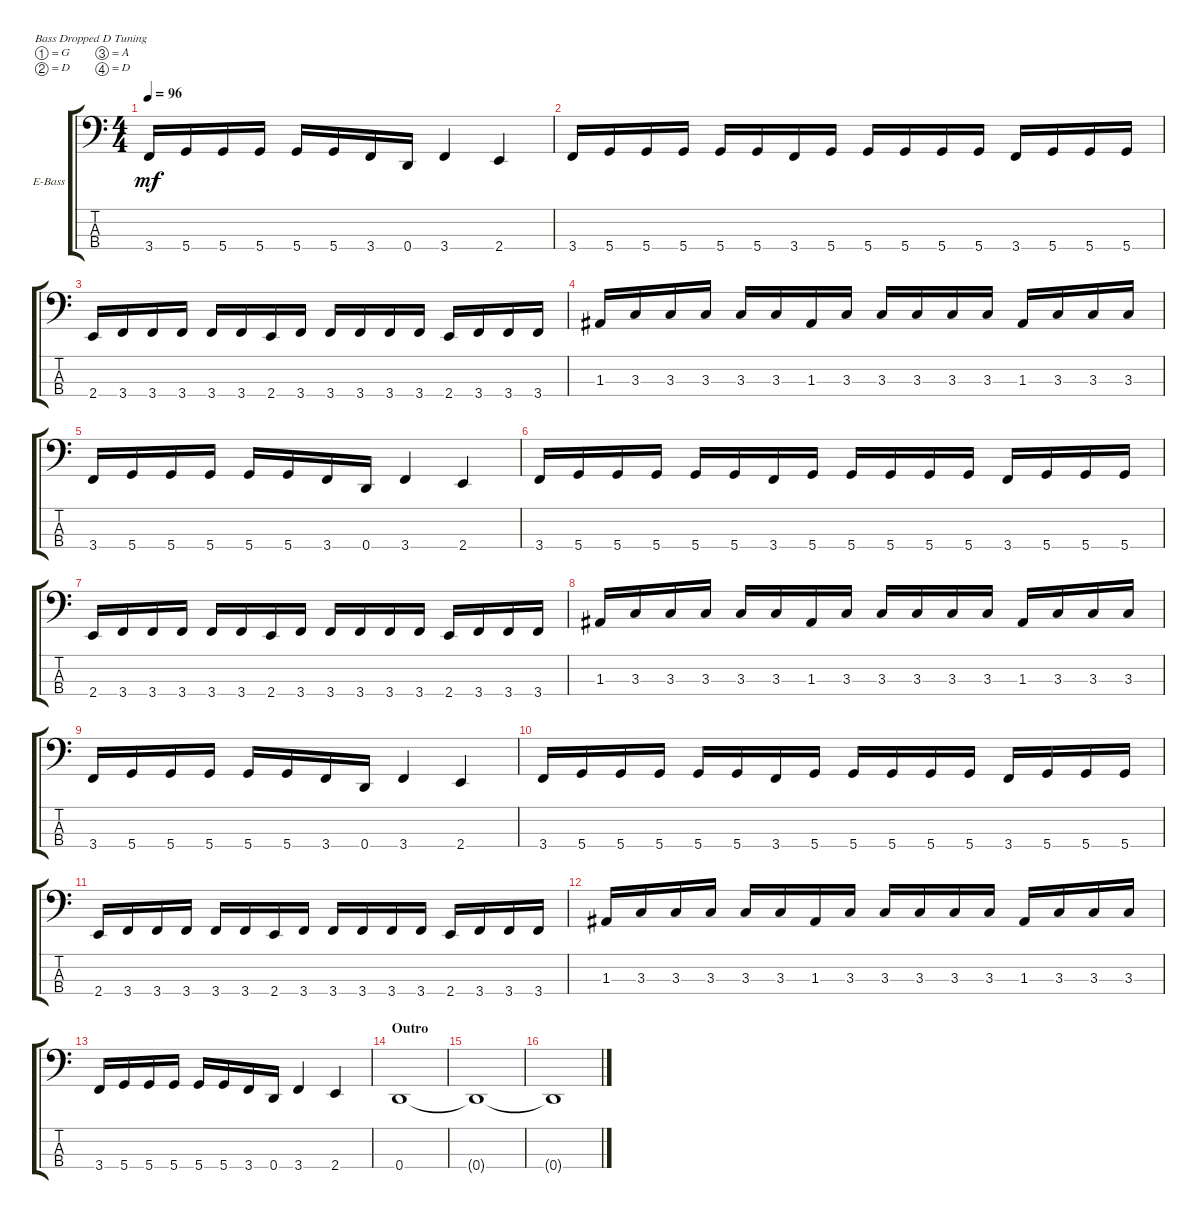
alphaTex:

\defaultSystemsLayout 4
\bracketExtendMode groupsimilarinstruments
\firstSystemTrackNameOrientation horizontal
\otherSystemsTrackNameOrientation horizontal
\track ("Wolstenholme Bass" "E-Bass") {instrument electricbassfinger}
\staff {score tabs}
\tuning (G2 D2 A1 D1)
\ts (4 4)
\tempo 96
\clef f4
\ks c
3.4.16{dy mf} 5.4.16 5.4.16 5.4.16 5.4.16 5.4.16 3.4.16 0.4.16 3.4.4 2.4.4 |
3.4.16 5.4.16 5.4.16 5.4.16 5.4.16 5.4.16 3.4.16 5.4.16 5.4.16 5.4.16 5.4.16 5.4.16 3.4.16 5.4.16 5.4.16 5.4.16 |
2.4.16 3.4.16 3.4.16 3.4.16 3.4.16 3.4.16 2.4.16 3.4.16 3.4.16 3.4.16 3.4.16 3.4.16 2.4.16 3.4.16 3.4.16 3.4.16 |
1.3.16 3.3.16 3.3.16 3.3.16 3.3.16 3.3.16 1.3.16 3.3.16 3.3.16 3.3.16 3.3.16 3.3.16 1.3.16 3.3.16 3.3.16 3.3.16 |
3.4.16 5.4.16 5.4.16 5.4.16 5.4.16 5.4.16 3.4.16 0.4.16 3.4.4 2.4.4 |
3.4.16 5.4.16 5.4.16 5.4.16 5.4.16 5.4.16 3.4.16 5.4.16 5.4.16 5.4.16 5.4.16 5.4.16 3.4.16 5.4.16 5.4.16 5.4.16 |
2.4.16 3.4.16 3.4.16 3.4.16 3.4.16 3.4.16 2.4.16 3.4.16 3.4.16 3.4.16 3.4.16 3.4.16 2.4.16 3.4.16 3.4.16 3.4.16 |
1.3.16 3.3.16 3.3.16 3.3.16 3.3.16 3.3.16 1.3.16 3.3.16 3.3.16 3.3.16 3.3.16 3.3.16 1.3.16 3.3.16 3.3.16 3.3.16 |
3.4.16 5.4.16 5.4.16 5.4.16 5.4.16 5.4.16 3.4.16 0.4.16 3.4.4 2.4.4 |
3.4.16 5.4.16 5.4.16 5.4.16 5.4.16 5.4.16 3.4.16 5.4.16 5.4.16 5.4.16 5.4.16 5.4.16 3.4.16 5.4.16 5.4.16 5.4.16 |
2.4.16 3.4.16 3.4.16 3.4.16 3.4.16 3.4.16 2.4.16 3.4.16 3.4.16 3.4.16 3.4.16 3.4.16 2.4.16 3.4.16 3.4.16 3.4.16 |
1.3.16 3.3.16 3.3.16 3.3.16 3.3.16 3.3.16 1.3.16 3.3.16 3.3.16 3.3.16 3.3.16 3.3.16 1.3.16 3.3.16 3.3.16 3.3.16 |
3.4.16 5.4.16 5.4.16 5.4.16 5.4.16 5.4.16 3.4.16 0.4.16 3.4.4 2.4.4 |
\section ("" "Outro")
0.4.1 |
0.4{t}.1 |
0.4{t}.1
